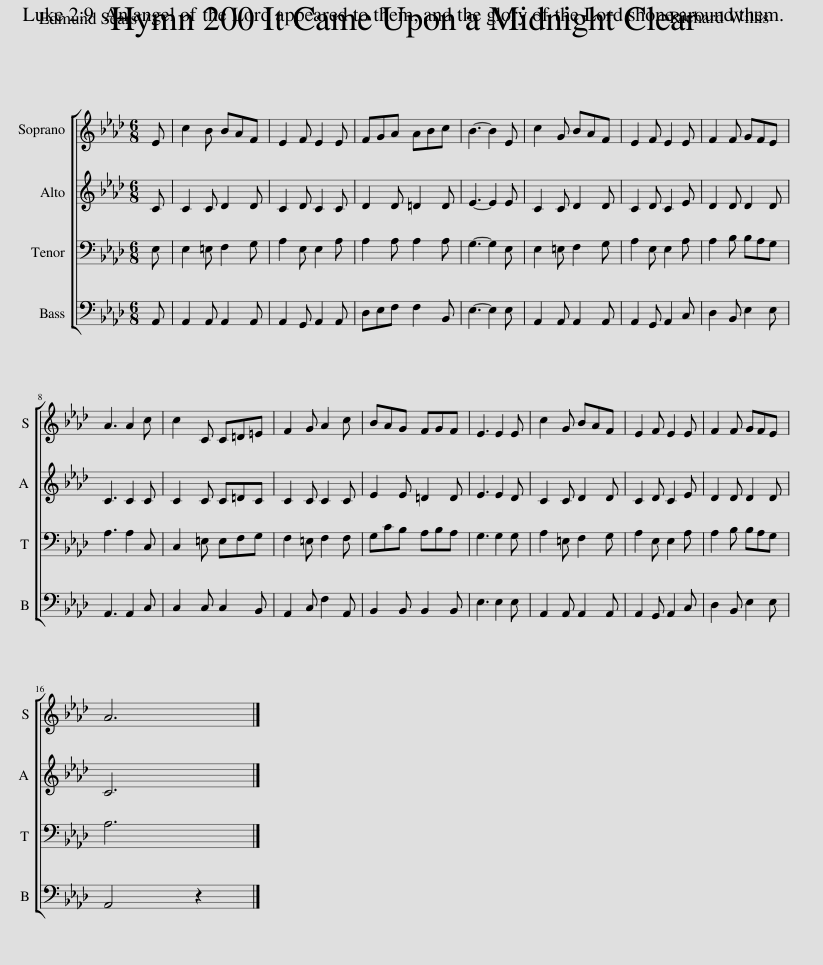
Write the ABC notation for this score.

X:1
%%score [ 1 2 3 4 ]
L:1/8
M:6/8
I:linebreak $
K:Ab
V:1 treble
V:2 treble
V:3 bass
V:4 bass
V:1
 E | c2 B BAF | E2 F E2 E | FGA ABc | B3- B2 E | %5
 c2 G BAF | E2 F E2 E | F2 F GFE |$ A3 A2 c | c2 C C=D=E | %10
 F2 G A2 c | BAG FGF | E3 E2 E | c2 G BAF | E2 F E2 E | %15
 F2 F GFE |$ A6 |] %17
V:2
 C | C2 C D2 D | C2 D C2 C | D2 D =D2 D | E3- E2 E | %5
 C2 C D2 D | C2 D C2 E | D2 D D2 D |$ C3 C2 C | C2 C C=DC | %10
 C2 C C2 C | E2 E =D2 D | E3 E2 D | C2 C D2 D | C2 D C2 E | %15
 D2 D D2 D |$ C6 |] %17
V:3
 E, | E,2 =E, F,2 G, | A,2 E, E,2 A, | A,2 A, A,2 A, | G,3- G,2 E, | %5
 E,2 =E, F,2 G, | A,2 E, E,2 A, | A,2 B, B,A,G, |$ A,3 A,2 C, | C,2 =E, E,F,G, | %10
 F,2 =E, F,2 F, | G,CB, A,B,A, | G,3 G,2 G, | A,2 =E, F,2 G, | A,2 E, E,2 A, | %15
 A,2 B, B,A,G, |$ A,6 |] %17
V:4
 A,, | A,,2 A,, A,,2 A,, | A,,2 G,, A,,2 A,, | D,E,F, F,2 B,, | E,3- E,2 E, | %5
 A,,2 A,, A,,2 A,, | A,,2 G,, A,,2 C, | D,2 B,, E,2 E, |$ A,,3 A,,2 C, | C,2 C, C,2 B,, | %10
 A,,2 C, F,2 A,, | B,,2 B,, B,,2 B,, | E,3 E,2 E, | A,,2 A,, A,,2 A,, | A,,2 G,, A,,2 C, | %15
 D,2 B,, E,2 E, |$ A,,4 z2 |] %17
